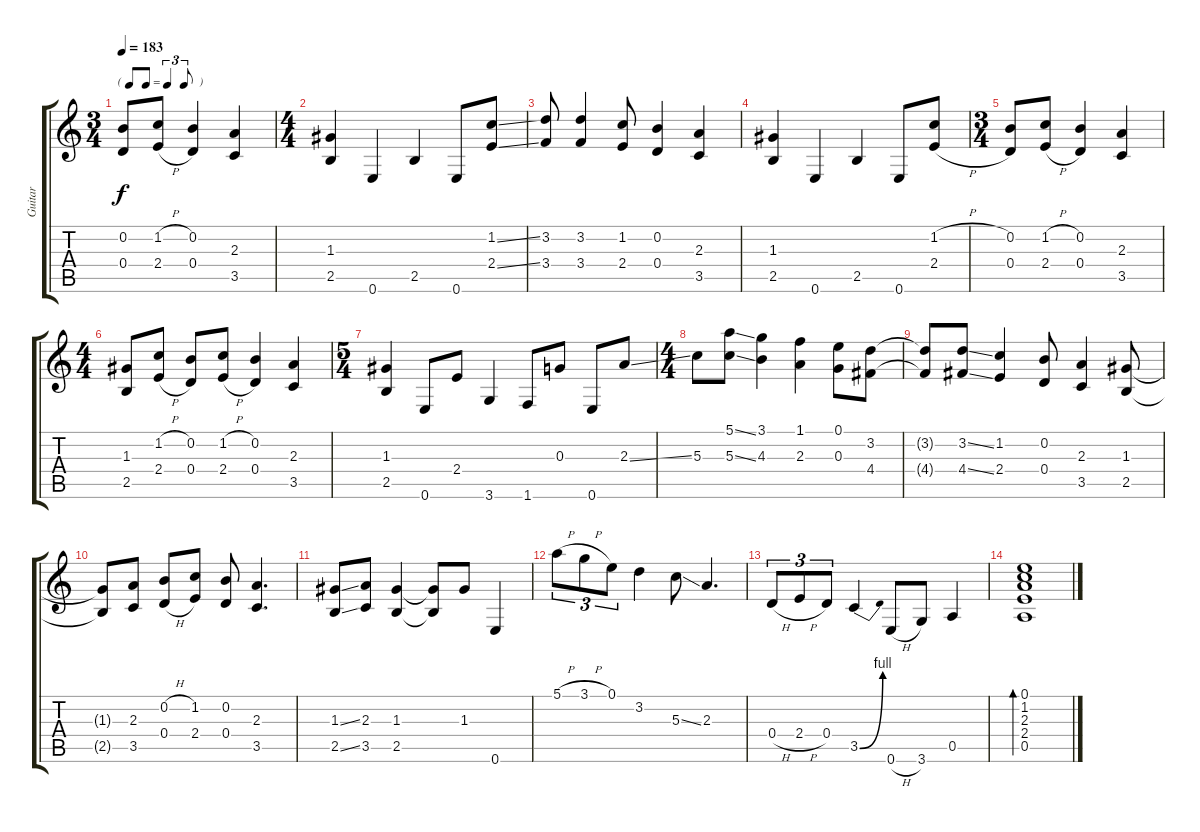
\track ("Guitar" "Guitar") {instrument acousticguitarsteel}
\staff {score tabs}
\tuning (E4 B3 G3 D3 A2 E2) {hide}
\ts (3 4)
\tf triplet8th
\tempo 183
\clef g2
\ks c
(0.2 0.4).8{dy f} (1.2{h} 2.4{h}).8 (0.2 0.4).4 (2.3 3.5).4 |
\ts (4 4)
(1.3 2.5).4 0.6.4 2.5.4 0.6.8 (1.2{ss} 2.4{ss}).8 |
(3.2 3.4).8 (3.2 3.4).4 (1.2 2.4).8 (0.2 0.4).4 (2.3 3.5).4 |
(1.3 2.5).4 0.6.4 2.5.4 0.6.8 (1.2{h} 2.4{h}).8 |
\ts (3 4)
(0.2 0.4).8 (1.2{h} 2.4{h}).8 (0.2 0.4).4 (2.3 3.5).4 |
\ts (4 4)
(1.3 2.5).8 (1.2{h} 2.4{h}).8 (0.2 0.4).8 (1.2{h} 2.4{h}).8 (0.2 0.4).4 (2.3 3.5).4 |
\ts (5 4)
(1.3 2.5).4 0.6.8 2.4.8 3.6.4 1.6.8 0.3.8 0.6.8 2.3{ss}.8 |
\ts (4 4)
5.3.8 (5.1{ss} 5.3{ss}).8 (3.1 4.3).4 (1.1 2.3).4 (0.1 0.3).8 (3.2 4.4).8 |
(3.2{t} 4.4{t}).8 (3.2{ss} 4.4{ss}).8 (1.2 2.4).4 (0.2 0.4).8 (2.3 3.5).4 (1.3 2.5).8 |
(1.3{t} 2.5{t}).8 (2.3 3.5).8 (0.2{h} 0.4{h}).8 (1.2 2.4).8 (0.2 0.4).8 (2.3 3.5).4{d} |
(1.3{ss} 2.5{ss}).8 (2.3 3.5).8 (1.3 2.5).4 (1.3{t} 2.5{t}).8 1.3.8 0.6.4 |
5.1{h}.8{tu (3 2)} 3.1{h}.8{tu (3 2)} 0.1.8{tu (3 2)} 3.2.4 5.3{ss}.8 2.3.4{d} |
0.4{h}.8{tu (3 2)} 2.4{h}.8{tu (3 2)} 0.4.8{tu (3 2)} 3.5{be (bend 0 0 60 4)}.4 0.6{h}.8 3.6.8 0.5.4 |
(0.1 1.2 2.3 2.4 0.5).1{bd 60}
